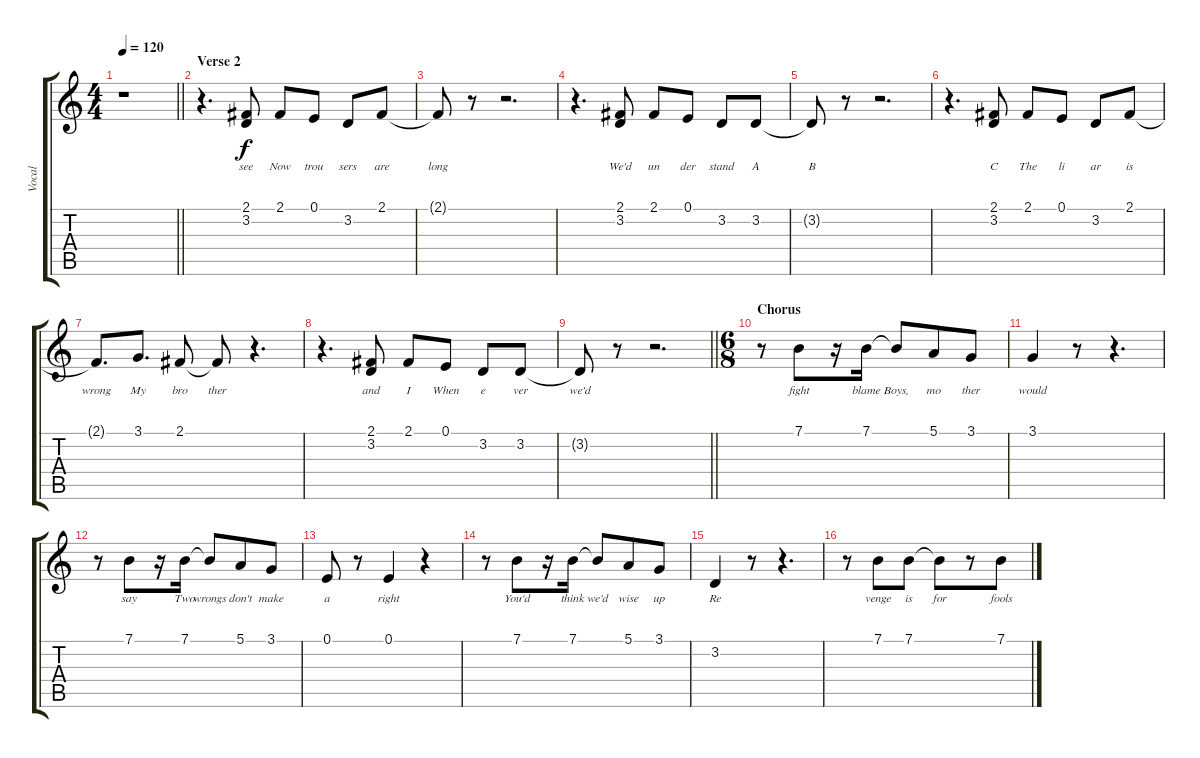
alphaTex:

\track ("Vocal" "Vocal") {instrument acousticgrandpiano}
\staff {score tabs}
\tuning (E4 B3 G3 D3 A2 E2) {hide}
\ts (4 4)
\tempo 120
\clef g2
\barLineRight lightlight
\ks c
r.1{dy f} |
\section ("" "Verse 2")
r.4{d} (2.1 3.2).8{lyrics (0 "see") lyrics (1 "") lyrics (2 "") lyrics (3 "") lyrics (4 "")} 2.1.8{lyrics (0 "Now") lyrics (1 "") lyrics (2 "") lyrics (3 "") lyrics (4 "")} 0.1.8{lyrics (0 "trou") lyrics (1 "") lyrics (2 "") lyrics (3 "") lyrics (4 "")} 3.2.8{lyrics (0 "sers") lyrics (1 "") lyrics (2 "") lyrics (3 "") lyrics (4 "")} 2.1.8{lyrics (0 "are") lyrics (1 "") lyrics (2 "") lyrics (3 "") lyrics (4 "")} |
2.1{t}.8{lyrics (0 "long") lyrics (1 "") lyrics (2 "") lyrics (3 "") lyrics (4 "")} r.8 r.2{d} |
r.4{d} (2.1 3.2).8{lyrics (0 "We'd") lyrics (1 "") lyrics (2 "") lyrics (3 "") lyrics (4 "")} 2.1.8{lyrics (0 "un") lyrics (1 "") lyrics (2 "") lyrics (3 "") lyrics (4 "")} 0.1.8{lyrics (0 "der") lyrics (1 "") lyrics (2 "") lyrics (3 "") lyrics (4 "")} 3.2.8{lyrics (0 "stand") lyrics (1 "") lyrics (2 "") lyrics (3 "") lyrics (4 "")} 3.2.8{lyrics (0 "A") lyrics (1 "") lyrics (2 "") lyrics (3 "") lyrics (4 "")} |
3.2{t}.8{lyrics (0 "B") lyrics (1 "") lyrics (2 "") lyrics (3 "") lyrics (4 "")} r.8 r.2{d} |
r.4{d} (2.1 3.2).8{lyrics (0 "C") lyrics (1 "") lyrics (2 "") lyrics (3 "") lyrics (4 "")} 2.1.8{lyrics (0 "The") lyrics (1 "") lyrics (2 "") lyrics (3 "") lyrics (4 "")} 0.1.8{lyrics (0 "li") lyrics (1 "") lyrics (2 "") lyrics (3 "") lyrics (4 "")} 3.2.8{lyrics (0 "ar") lyrics (1 "") lyrics (2 "") lyrics (3 "") lyrics (4 "")} 2.1.8{lyrics (0 "is") lyrics (1 "") lyrics (2 "") lyrics (3 "") lyrics (4 "")} |
2.1{t}.8{d lyrics (0 "wrong") lyrics (1 "") lyrics (2 "") lyrics (3 "") lyrics (4 "")} 3.1.8{d lyrics (0 "My") lyrics (1 "") lyrics (2 "") lyrics (3 "") lyrics (4 "")} 2.1.8{lyrics (0 "bro") lyrics (1 "") lyrics (2 "") lyrics (3 "") lyrics (4 "")} 2.1{t}.8{lyrics (0 "ther") lyrics (1 "") lyrics (2 "") lyrics (3 "") lyrics (4 "")} r.4{d} |
r.4{d} (2.1 3.2).8{lyrics (0 "and") lyrics (1 "") lyrics (2 "") lyrics (3 "") lyrics (4 "")} 2.1.8{lyrics (0 "I") lyrics (1 "") lyrics (2 "") lyrics (3 "") lyrics (4 "")} 0.1.8{lyrics (0 "When") lyrics (1 "") lyrics (2 "") lyrics (3 "") lyrics (4 "")} 3.2.8{lyrics (0 "e") lyrics (1 "") lyrics (2 "") lyrics (3 "") lyrics (4 "")} 3.2.8{lyrics (0 "ver") lyrics (1 "") lyrics (2 "") lyrics (3 "") lyrics (4 "")} |
\barLineRight lightlight
3.2{t}.8{lyrics (0 "we'd") lyrics (1 "") lyrics (2 "") lyrics (3 "") lyrics (4 "")} r.8 r.2{d} |
\ts (6 8)
\section ("" "Chorus")
r.8 7.1.8{lyrics (0 "fight") lyrics (1 "") lyrics (2 "") lyrics (3 "") lyrics (4 "")} r.16 7.1.16{lyrics (0 "blame") lyrics (1 "") lyrics (2 "") lyrics (3 "") lyrics (4 "")} 7.1{t}.8{lyrics (0 "Boys,") lyrics (1 "") lyrics (2 "") lyrics (3 "") lyrics (4 "")} 5.1.8{lyrics (0 "mo") lyrics (1 "") lyrics (2 "") lyrics (3 "") lyrics (4 "")} 3.1.8{lyrics (0 "ther") lyrics (1 "") lyrics (2 "") lyrics (3 "") lyrics (4 "")} |
3.1.4{lyrics (0 "would") lyrics (1 "") lyrics (2 "") lyrics (3 "") lyrics (4 "")} r.8 r.4{d} |
r.8 7.1.8{lyrics (0 "say") lyrics (1 "") lyrics (2 "") lyrics (3 "") lyrics (4 "")} r.16 7.1.16{lyrics (0 "Two") lyrics (1 "") lyrics (2 "") lyrics (3 "") lyrics (4 "")} 7.1{t}.8{lyrics (0 "wrongs") lyrics (1 "") lyrics (2 "") lyrics (3 "") lyrics (4 "")} 5.1.8{lyrics (0 "don't") lyrics (1 "") lyrics (2 "") lyrics (3 "") lyrics (4 "")} 3.1.8{lyrics (0 "make") lyrics (1 "") lyrics (2 "") lyrics (3 "") lyrics (4 "")} |
0.1.8{lyrics (0 "a") lyrics (1 "") lyrics (2 "") lyrics (3 "") lyrics (4 "")} r.8 0.1.4{lyrics (0 "right") lyrics (1 "") lyrics (2 "") lyrics (3 "") lyrics (4 "")} r.4 |
r.8 7.1.8{lyrics (0 "You'd") lyrics (1 "") lyrics (2 "") lyrics (3 "") lyrics (4 "")} r.16 7.1.16{lyrics (0 "think") lyrics (1 "") lyrics (2 "") lyrics (3 "") lyrics (4 "")} 7.1{t}.8{lyrics (0 "we'd") lyrics (1 "") lyrics (2 "") lyrics (3 "") lyrics (4 "")} 5.1.8{lyrics (0 "wise") lyrics (1 "") lyrics (2 "") lyrics (3 "") lyrics (4 "")} 3.1.8{lyrics (0 "up") lyrics (1 "") lyrics (2 "") lyrics (3 "") lyrics (4 "")} |
3.2.4{lyrics (0 "Re") lyrics (1 "") lyrics (2 "") lyrics (3 "") lyrics (4 "")} r.8 r.4{d} |
r.8 7.1.8{lyrics (0 "venge") lyrics (1 "") lyrics (2 "") lyrics (3 "") lyrics (4 "")} 7.1.8{lyrics (0 "is") lyrics (1 "") lyrics (2 "") lyrics (3 "") lyrics (4 "")} 7.1{t}.8{lyrics (0 "for") lyrics (1 "") lyrics (2 "") lyrics (3 "") lyrics (4 "")} r.8 7.1.8{lyrics (0 "fools") lyrics (1 "") lyrics (2 "") lyrics (3 "") lyrics (4 "")}
